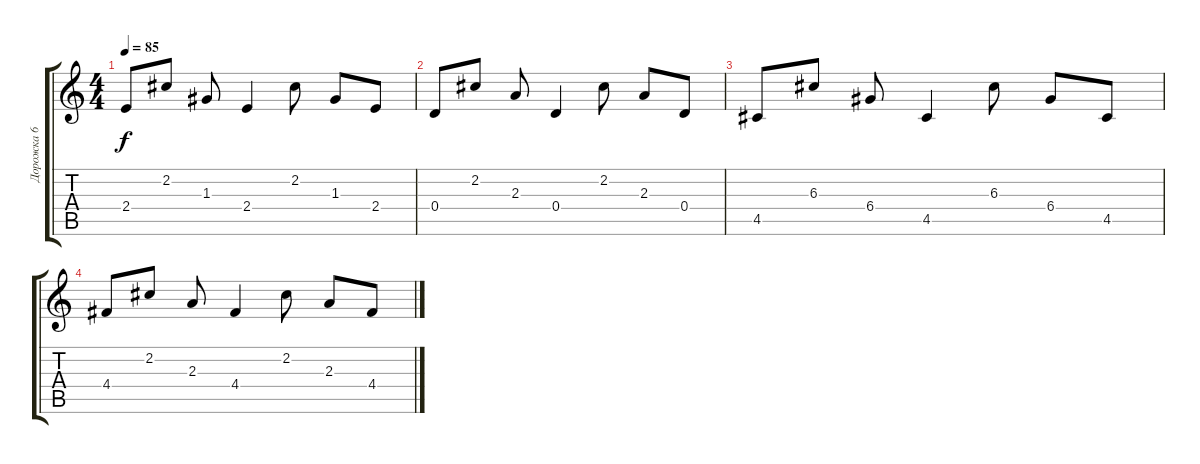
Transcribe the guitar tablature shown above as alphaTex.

\track ("Дорожка 6" "Дорожка 6") {instrument acousticguitarnylon}
\staff {score tabs}
\tuning (E4 B3 G3 D3 A2 E2) {hide}
\ts (4 4)
\tempo 85
\clef g2
\ks c
2.4.8{dy f} 2.2.8 1.3.8 2.4.4 2.2.8 1.3.8 2.4.8 |
0.4.8 2.2.8 2.3.8 0.4.4 2.2.8 2.3.8 0.4.8 |
4.5.8 6.3.8 6.4.8 4.5.4 6.3.8 6.4.8 4.5.8 |
4.4.8{volume 15} 2.2.8 2.3.8 4.4.4 2.2.8 2.3.8 4.4.8
